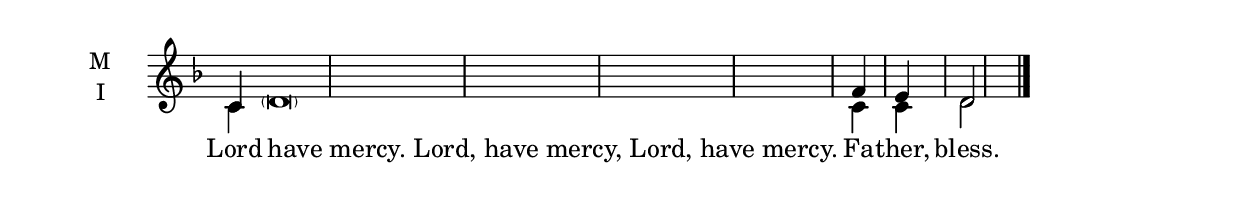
\version "2.18.2"

% Provide an easy way to group a bunch of text together on a breve
% http://lilypond.org/doc/v2.18/Documentation/notation/working-with-ancient-music_002d_002dscenarios-and-solutions
recite = \once \override LyricText.self-alignment-X = #-1

\defineBarLine "invisible" #'("" "" "")
global = {
  \time 2/4 % Not used, Time_signature_engraver is removed from layout
  \key d \aeolian
  \set Timing.defaultBarType = "invisible" %% Only put bar lines where I say
}

lyricText = \lyricmode {
  Lord \recite "have mercy. Lord, have mercy, Lord, have mercy."% Positioned text in melody goes here
  Fa -- ther, bless.
}

melody = \relative c' {
  \global % Leave these here for key to display
  \textLengthOn
  % Note that inserted text here ABOVE the lyrics noted above
  c4 \parenthesize d\breve \bar "|"
  % of Ages Amen
  f4 e \bar "|" d2 \bar "|."
}

ison = \relative c' {
  \global % Leave these here for key to display
  c4 s\breve \bar "|"
  % of Ages Amen
  c4 c4 \bar "|" d2 \bar "|."
}

\score {
  \new ChoirStaff <<
    \new Staff \with {
      midiInstrument = "choir aahs"
      instrumentName = \markup \center-column { M I }
    } <<
      \new Voice = "melody" { \voiceOne \melody }
      \new Voice = "ison" { \voiceTwo \ison }
    >>
    \new Lyrics \with {
      \override VerticalAxisGroup #'staff-affinity = #CENTER
    } \lyricsto "melody" \lyricText

  >>
  \layout {
    \context {
      \Staff
      \remove "Time_signature_engraver"
    }
    \context {
      \Score
      \omit BarNumber
    }
  }
  \midi { \tempo 4 = 300
          \context {
            \Voice
            \remove "Dynamic_performer"
    }
  }
}
